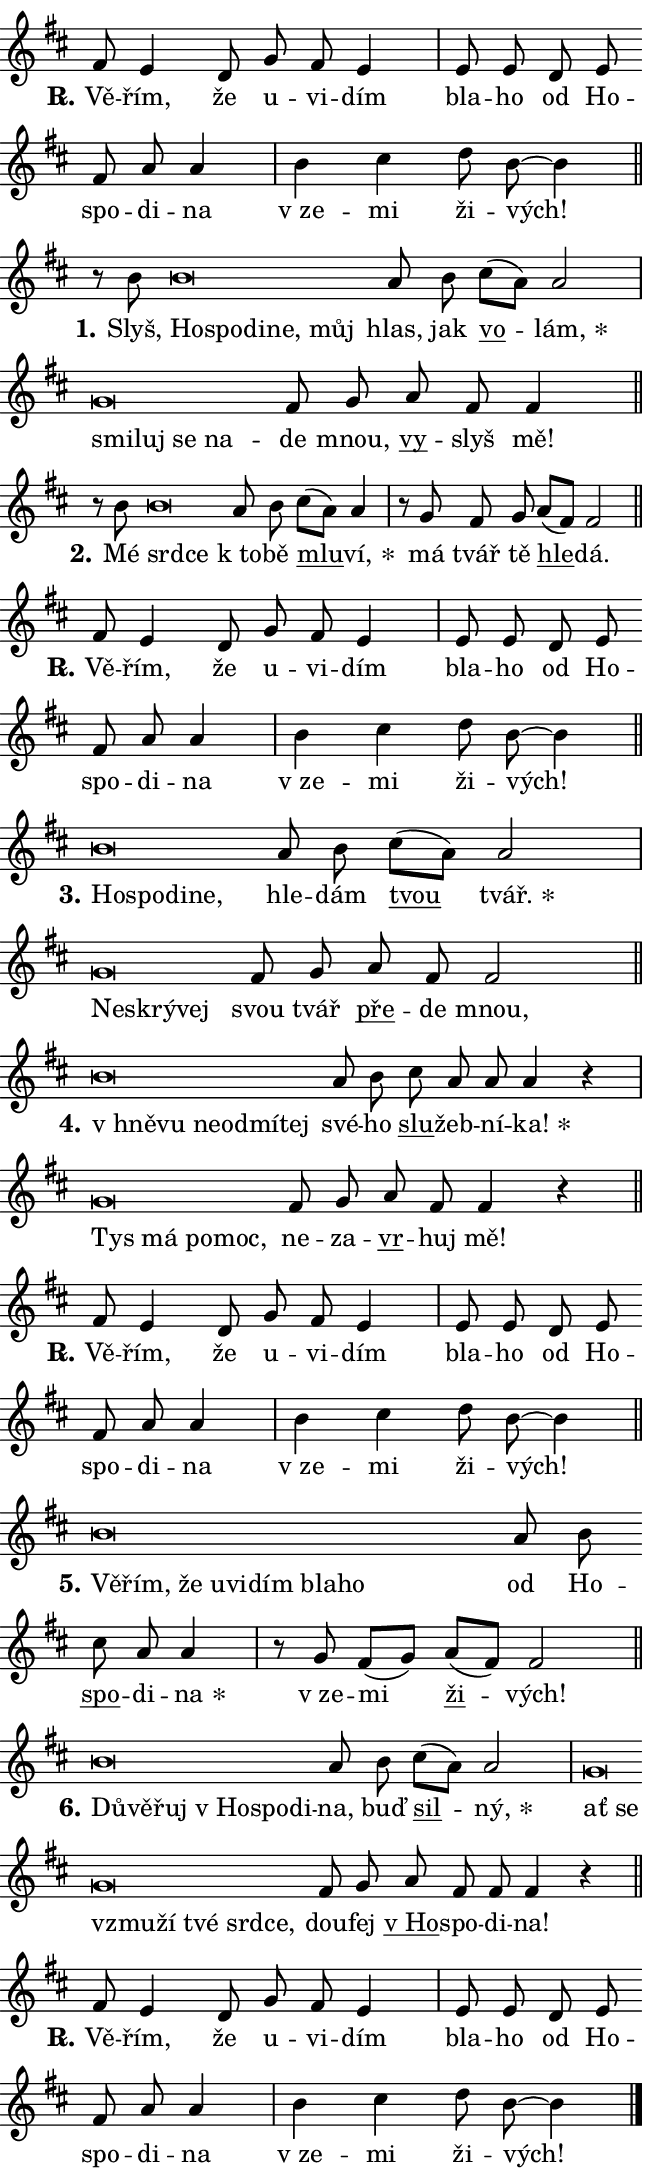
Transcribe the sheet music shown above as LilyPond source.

\version "2.24.0"
\header { tagline = "" }
\paper {
  indent = 0\cm
  top-margin = 0\cm
  right-margin = 0.13\cm % to fit lyric hyphens
  bottom-margin = 0\cm
  left-margin = 0\cm
  paper-width = 11\cm
  page-breaking = #ly:one-page-breaking
  system-system-spacing.basic-distance = #11
  score-system-spacing.basic-distance = #11
  ragged-last = ##f
}


%% Author: Thomas Morley
%% https://lists.gnu.org/archive/html/lilypond-user/2020-05/msg00002.html
#(define (line-position grob)
"Returns position of @var[grob} in current system:
   @code{'start}, if at first time-step
   @code{'end}, if at last time-step
   @code{'middle} otherwise
"
  (let* ((col (ly:item-get-column grob))
         (ln (ly:grob-object col 'left-neighbor))
         (rn (ly:grob-object col 'right-neighbor))
         (col-to-check-left (if (ly:grob? ln) ln col))
         (col-to-check-right (if (ly:grob? rn) rn col))
         (break-dir-left
           (and
             (ly:grob-property col-to-check-left 'non-musical #f)
             (ly:item-break-dir col-to-check-left)))
         (break-dir-right
           (and
             (ly:grob-property col-to-check-right 'non-musical #f)
             (ly:item-break-dir col-to-check-right))))
        (cond ((eqv? 1 break-dir-left) 'start)
              ((eqv? -1 break-dir-right) 'end)
              (else 'middle))))

#(define (tranparent-at-line-position vctor)
  (lambda (grob)
  "Relying on @code{line-position} select the relevant enry from @var{vctor}.
Used to determine transparency,"
    (case (line-position grob)
      ((end) (not (vector-ref vctor 0)))
      ((middle) (not (vector-ref vctor 1)))
      ((start) (not (vector-ref vctor 2))))))

noteHeadBreakVisibility =
#(define-music-function (break-visibility)(vector?)
"Makes @code{NoteHead}s transparent relying on @var{break-visibility}"
#{
  \override NoteHead.transparent =
    #(tranparent-at-line-position break-visibility)
#})

#(define delete-ledgers-for-transparent-note-heads
  (lambda (grob)
    "Reads whether a @code{NoteHead} is transparent.
If so this @code{NoteHead} is removed from @code{'note-heads} from
@var{grob}, which is supposed to be @code{LedgerLineSpanner}.
As a result ledgers are not printed for this @code{NoteHead}"
    (let* ((nhds-array (ly:grob-object grob 'note-heads))
           (nhds-list
             (if (ly:grob-array? nhds-array)
                 (ly:grob-array->list nhds-array)
                 '()))
           ;; Relies on the transparent-property being done before
           ;; Staff.LedgerLineSpanner.after-line-breaking is executed.
           ;; This is fragile ...
           (to-keep
             (remove
               (lambda (nhd)
                 (ly:grob-property nhd 'transparent #f))
               nhds-list)))
      ;; TODO find a better method to iterate over grob-arrays, similiar
      ;; to filter/remove etc for lists
      ;; For now rebuilt from scratch
      (set! (ly:grob-object grob 'note-heads)  '())
      (for-each
        (lambda (nhd)
          (ly:pointer-group-interface::add-grob grob 'note-heads nhd))
        to-keep))))

squashNotes = {
  \override NoteHead.X-extent = #'(-0.2 . 0.2)
  \override NoteHead.Y-extent = #'(-0.75 . 0)
  \override NoteHead.stencil =
    #(lambda (grob)
       (let ((pos (ly:grob-property grob 'staff-position)))
         (begin
           (if (< pos -7) (display "ERROR: Lower brevis then expected\n") (display ""))
           (if (<= pos -6) ly:text-interface::print ly:note-head::print))))
}
unSquashNotes = {
  \revert NoteHead.X-extent
  \revert NoteHead.Y-extent
  \revert NoteHead.stencil
}

hideNotes = \noteHeadBreakVisibility #begin-of-line-visible
unHideNotes = \noteHeadBreakVisibility #all-visible

% work-around for resetting accidentals
% https://lilypond.org/doc/v2.23/Documentation/notation/displaying-rhythms#unmetered-music
cadenzaMeasure = {
  \cadenzaOff
  \partial 1024 s1024
  \cadenzaOn
}

#(define-markup-command (accent layout props text) (markup?)
  "Underline accented syllable"
  (interpret-markup layout props
    #{\markup \override #'(offset . 4.3) \underline { #text }#}))

responsum = \markup \concat {
  "R" \hspace #-1.05 \path #0.1 #'((moveto 0 0.07) (lineto 0.9 0.8)) \hspace #0.05 "."
}

spaceSize = #0.6828661417322834 % exact space size for TeX Gyre Schola

\layout {
  \context {
    \Staff
    \remove "Time_signature_engraver"
    \override LedgerLineSpanner.after-line-breaking = #delete-ledgers-for-transparent-note-heads
  }
  \context {
    \Lyrics {
      \override LyricSpace.minimum-distance = \spaceSize
      \override LyricText.font-name = #"TeX Gyre Schola"
      \override LyricText.font-size = 1
      \override StanzaNumber.font-name = #"TeX Gyre Schola Bold"
      \override StanzaNumber.font-size = 1
    }
  }
  \context {
    \Score 
    \override NoteHead.text =
      #(lambda (grob) 
        (let ((pos (ly:grob-property grob 'staff-position)))
          #{\markup {
            \combine
              \halign #-0.55 \raise #(if (= pos -6) 0 0.5) \override #'(thickness . 2) \draw-line #'(3.2 . 0)
              \musicglyph "noteheads.sM1"
          }#}))
  }
}

% magnetic-lyrics.ily
%
%   written by
%     Jean Abou Samra <jean@abou-samra.fr>
%     Werner Lemberg <wl@gnu.org>
%
%   adapted by
%     Jiri Hon <jiri.hon@gmail.com>
%
% Version 2022-Apr-15

% https://www.mail-archive.com/lilypond-user@gnu.org/msg149350.html

#(define (Left_hyphen_pointer_engraver context)
   "Collect syllable-hyphen-syllable occurrences in lyrics and store
them in properties.  This engraver only looks to the left.  For
example, if the lyrics input is @code{foo -- bar}, it does the
following.

@itemize @bullet
@item
Set the @code{text} property of the @code{LyricHyphen} grob between
@q{foo} and @q{bar} to @code{foo}.

@item
Set the @code{left-hyphen} property of the @code{LyricText} grob with
text @q{foo} to the @code{LyricHyphen} grob between @q{foo} and
@q{bar}.
@end itemize

Use this auxiliary engraver in combination with the
@code{lyric-@/text::@/apply-@/magnetic-@/offset!} hook."
   (let ((hyphen #f)
         (text #f))
     (make-engraver
      (acknowledgers
       ((lyric-syllable-interface engraver grob source-engraver)
        (set! text grob)))
      (end-acknowledgers
       ((lyric-hyphen-interface engraver grob source-engraver)
        ;(when (not (grob::has-interface grob 'lyric-space-interface))
          (set! hyphen grob)));)
      ((stop-translation-timestep engraver)
       (when (and text hyphen)
         (ly:grob-set-object! text 'left-hyphen hyphen))
       (set! text #f)
       (set! hyphen #f)))))

#(define (lyric-text::apply-magnetic-offset! grob)
   "If the space between two syllables is less than the value in
property @code{LyricText@/.details@/.squash-threshold}, move the right
syllable to the left so that it gets concatenated with the left
syllable.

Use this function as a hook for
@code{LyricText@/.after-@/line-@/breaking} if the
@code{Left_@/hyphen_@/pointer_@/engraver} is active."
   (let ((hyphen (ly:grob-object grob 'left-hyphen #f)))
     (when hyphen
       (let ((left-text (ly:spanner-bound hyphen LEFT)))
         (when (grob::has-interface left-text 'lyric-syllable-interface)
           (let* ((common (ly:grob-common-refpoint grob left-text X))
                  (this-x-ext (ly:grob-extent grob common X))
                  (left-x-ext
                   (begin
                     ;; Trigger magnetism for left-text.
                     (ly:grob-property left-text 'after-line-breaking)
                     (ly:grob-extent left-text common X)))
                  ;; `delta` is the gap width between two syllables.
                  (delta (- (interval-start this-x-ext)
                            (interval-end left-x-ext)))
                  (details (ly:grob-property grob 'details))
                  (threshold (assoc-get 'squash-threshold details 0.2)))
             (when (< delta threshold)
               (let* (;; We have to manipulate the input text so that
                      ;; ligatures crossing syllable boundaries are not
                      ;; disabled.  For languages based on the Latin
                      ;; script this is essentially a beautification.
                      ;; However, for non-Western scripts it can be a
                      ;; necessity.
                      (lt (ly:grob-property left-text 'text))
                      (rt (ly:grob-property grob 'text))
                      (is-space (grob::has-interface hyphen 'lyric-space-interface))
                      (space (if is-space " " ""))
                      (extra-delta (if is-space spaceSize 0))
                      ;; Append new syllable.
                      (ltrt-space (if (and (string? lt) (string? rt))
                                (string-append lt space rt)
                                (make-concat-markup (list lt space rt))))
                      ;; Right-align `ltrt` to the right side.
                      (ltrt-space-markup (grob-interpret-markup
                               grob
                               (make-translate-markup
                                (cons (interval-length this-x-ext) 0)
                                (make-right-align-markup ltrt-space)))))
                 (begin
                   ;; Don't print `left-text`.
                   (ly:grob-set-property! left-text 'stencil #f)
                   ;; Set text and stencil (which holds all collected
                   ;; syllables so far) and shift it to the left.
                   (ly:grob-set-property! grob 'text ltrt-space)
                   (ly:grob-set-property! grob 'stencil ltrt-space-markup)
                   (ly:grob-translate-axis! grob (- (- delta extra-delta)) X))))))))))


#(define (lyric-hyphen::displace-bounds-first grob)
   ;; Make very sure this callback isn't triggered too early.
   (let ((left (ly:spanner-bound grob LEFT))
         (right (ly:spanner-bound grob RIGHT)))
     (ly:grob-property left 'after-line-breaking)
     (ly:grob-property right 'after-line-breaking)
     (ly:lyric-hyphen::print grob)))

squashThreshold = #0.4

\layout {
  \context {
    \Lyrics
    \consists #Left_hyphen_pointer_engraver
    \override LyricText.after-line-breaking =
      #lyric-text::apply-magnetic-offset!
    \override LyricHyphen.stencil = #lyric-hyphen::displace-bounds-first
    \override LyricText.details.squash-threshold = \squashThreshold
    \override LyricHyphen.minimum-distance = 0
    \override LyricHyphen.minimum-length = \squashThreshold
  }
}

squashText = \override LyricText.details.squash-threshold = 9999
unSquashText = \override LyricText.details.squash-threshold = \squashThreshold

leftText = \override LyricText.self-alignment-X = #LEFT
unLeftText = \revert LyricText.self-alignment-X

starOffset = #(lambda (grob) 
                (let ((x_offset (ly:self-alignment-interface::aligned-on-x-parent grob)))
                  (if (= x_offset 0) 0 (+ x_offset 1.2))))

star = #(define-music-function (syllable)(string?)
"Append star separator at the end of a syllable"
#{
  \once \override LyricText.X-offset = #starOffset
  \lyricmode { \markup {
    #syllable
    \override #'((font-name . "TeX Gyre Schola Bold")) \hspace #0.2 \lower #0.65 \larger "*"
  } }
#})

starAccent = #(define-music-function (syllable)(string?)
"Append star separator at the end of a syllable and make accent"
#{
  \once \override LyricText.X-offset = #starOffset
  \lyricmode { \markup {
    \accent #syllable
    \override #'((font-name . "TeX Gyre Schola Bold")) \hspace #0.2 \lower #0.65 \larger "*"
  } }
#})

breath = #(define-music-function (syllable)(string?)
"Append breathing indicator at the end of a syllable"
#{
  \lyricmode { \markup { #syllable "+" } }
#})

optionalBreath = #(define-music-function (syllable)(string?)
"Append optional breathing indicator at the end of a syllable"
#{
  \lyricmode { \markup { #syllable "(+)" } }
#})


\score {
    <<
        \new Voice = "melody" { \cadenzaOn \key d \major \relative { fis'8 e4 d8 g fis e4 \cadenzaMeasure \bar "|" e8 e d e \bar "" fis a a4 \cadenzaMeasure \bar "|" b cis d8 b~ b4 \cadenzaMeasure \bar "||" \break } }
        \new Lyrics \lyricsto "melody" { \lyricmode { \set stanza = \responsum
Vě -- řím, že u -- vi -- dím bla -- ho od Ho -- spo -- di -- na "v ze" -- mi ži -- vých! } }
    >>
    \layout {}
}

\score {
    <<
        \new Voice = "melody" { \cadenzaOn \key d \major \relative { r8 b'8 \squashNotes b\breve*1/16 \hideNotes \breve*1/16 \bar "" \breve*1/16 \bar "" \breve*1/16 \breve*1/16 \bar "" \unHideNotes \unSquashNotes a8 b \bar "" cis[( a)] a2 \cadenzaMeasure \bar "|" \squashNotes g\breve*1/16 \hideNotes \breve*1/16 \bar "" \breve*1/16 \breve*1/16 \bar "" \unHideNotes \unSquashNotes fis8 g \bar "" a fis fis4 \cadenzaMeasure \bar "||" \break } }
        \new Lyrics \lyricsto "melody" { \lyricmode { \set stanza = "1."
Slyš, \leftText Ho -- \squashText spo -- di -- ne, můj \unLeftText \unSquashText hlas, jak \markup \accent vo -- \star lám, \leftText smi -- \squashText luj se na -- \unLeftText \unSquashText de mnou, \markup \accent vy -- slyš mě! } }
    >>
    \layout {}
}

\score {
    <<
        \new Voice = "melody" { \cadenzaOn \key d \major \relative { r8 b'8 \squashNotes b\breve*1/16 \hideNotes \breve*1/16 \bar "" \unHideNotes \unSquashNotes a8 b \bar "" cis[( a)] a4 \cadenzaMeasure \bar "|" r8 g8 fis8 g \bar "" a[( fis)] fis2 \cadenzaMeasure \bar "||" \break } }
        \new Lyrics \lyricsto "melody" { \lyricmode { \set stanza = "2."
Mé \leftText srd -- \squashText ce \unLeftText \unSquashText "k to" -- bě \markup \accent mlu -- \star ví, má tvář tě \markup \accent hle -- dá. } }
    >>
    \layout {}
}

\score {
    <<
        \new Voice = "melody" { \cadenzaOn \key d \major \relative { fis'8 e4 d8 g fis e4 \cadenzaMeasure \bar "|" e8 e d e \bar "" fis a a4 \cadenzaMeasure \bar "|" b cis d8 b~ b4 \cadenzaMeasure \bar "||" \break } }
        \new Lyrics \lyricsto "melody" { \lyricmode { \set stanza = \responsum
Vě -- řím, že u -- vi -- dím bla -- ho od Ho -- spo -- di -- na "v ze" -- mi ži -- vých! } }
    >>
    \layout {}
}

\score {
    <<
        \new Voice = "melody" { \cadenzaOn \key d \major \relative { \squashNotes b'\breve*1/16 \hideNotes \breve*1/16 \bar "" \breve*1/16 \breve*1/16 \bar "" \unHideNotes \unSquashNotes a8 b \bar "" cis[( a)] a2 \cadenzaMeasure \bar "|" \squashNotes g\breve*1/16 \hideNotes \breve*1/16 \breve*1/16 \bar "" \unHideNotes \unSquashNotes fis8 g \bar "" a fis fis2 \cadenzaMeasure \bar "||" \break } }
        \new Lyrics \lyricsto "melody" { \lyricmode { \set stanza = "3."
\leftText Ho -- \squashText spo -- di -- ne, \unLeftText \unSquashText hle -- dám \markup \accent tvou \star tvář. \leftText Ne -- \squashText skrý -- vej \unLeftText \unSquashText svou tvář \markup \accent pře -- de mnou, } }
    >>
    \layout {}
}

\score {
    <<
        \new Voice = "melody" { \cadenzaOn \key d \major \relative { \squashNotes b'\breve*1/16 \hideNotes \breve*1/16 \bar "" \breve*1/16 \bar "" \breve*1/16 \bar "" \breve*1/16 \breve*1/16 \bar "" \unHideNotes \unSquashNotes a8 b \bar "" cis a a a4 r \cadenzaMeasure \bar "|" \squashNotes g\breve*1/16 \hideNotes \breve*1/16 \bar "" \breve*1/16 \breve*1/16 \bar "" \unHideNotes \unSquashNotes fis8 g \bar "" a fis fis4 r \cadenzaMeasure \bar "||" \break } }
        \new Lyrics \lyricsto "melody" { \lyricmode { \set stanza = "4."
\leftText "v hně" -- \squashText vu ne -- od -- mí -- tej \unLeftText \unSquashText své -- ho \markup \accent slu -- žeb -- ní -- \star ka! \leftText Tys \squashText má po -- moc, \unLeftText \unSquashText ne -- za -- \markup \accent vr -- huj mě! } }
    >>
    \layout {}
}

\score {
    <<
        \new Voice = "melody" { \cadenzaOn \key d \major \relative { fis'8 e4 d8 g fis e4 \cadenzaMeasure \bar "|" e8 e d e \bar "" fis a a4 \cadenzaMeasure \bar "|" b cis d8 b~ b4 \cadenzaMeasure \bar "||" \break } }
        \new Lyrics \lyricsto "melody" { \lyricmode { \set stanza = \responsum
Vě -- řím, že u -- vi -- dím bla -- ho od Ho -- spo -- di -- na "v ze" -- mi ži -- vých! } }
    >>
    \layout {}
}

\score {
    <<
        \new Voice = "melody" { \cadenzaOn \key d \major \relative { \squashNotes b'\breve*1/16 \hideNotes \breve*1/16 \bar "" \breve*1/16 \bar "" \breve*1/16 \bar "" \breve*1/16 \bar "" \breve*1/16 \bar "" \breve*1/16 \breve*1/16 \bar "" \unHideNotes \unSquashNotes a8 b \bar "" cis a a4 \cadenzaMeasure \bar "|" r8 g8 fis8[( g)] \bar "" a[( fis)] fis2 \cadenzaMeasure \bar "||" \break } }
        \new Lyrics \lyricsto "melody" { \lyricmode { \set stanza = "5."
\leftText Vě -- \squashText řím, že u -- vi -- dím bla -- ho \unLeftText \unSquashText od Ho -- \markup \accent spo -- di -- \star na "v ze" -- mi \markup \accent ži -- vých! } }
    >>
    \layout {}
}

\score {
    <<
        \new Voice = "melody" { \cadenzaOn \key d \major \relative { \squashNotes b'\breve*1/16 \hideNotes \breve*1/16 \bar "" \breve*1/16 \bar "" \breve*1/16 \bar "" \breve*1/16 \breve*1/16 \bar "" \unHideNotes \unSquashNotes a8 b \bar "" cis[( a)] a2 \cadenzaMeasure \bar "|" \squashNotes g\breve*1/16 \hideNotes \breve*1/16 \bar "" \breve*1/16 \bar "" \breve*1/16 \bar "" \breve*1/16 \bar "" \breve*1/16 \breve*1/16 \bar "" \unHideNotes \unSquashNotes fis8 g \bar "" a fis fis fis4 r \cadenzaMeasure \bar "||" \break } }
        \new Lyrics \lyricsto "melody" { \lyricmode { \set stanza = "6."
\leftText Dů -- \squashText vě -- řuj "v Ho" -- spo -- di -- \unLeftText \unSquashText na, buď \markup \accent sil -- \star ný, \leftText ať \squashText se vzmu -- ží tvé srd -- ce, \unLeftText \unSquashText dou -- fej \markup \accent "v Ho" -- spo -- di -- na! } }
    >>
    \layout {}
}

\score {
    <<
        \new Voice = "melody" { \cadenzaOn \key d \major \relative { fis'8 e4 d8 g fis e4 \cadenzaMeasure \bar "|" e8 e d e \bar "" fis a a4 \cadenzaMeasure \bar "|" b cis d8 b~ b4 \cadenzaMeasure \bar "||" \break } \bar "|." }
        \new Lyrics \lyricsto "melody" { \lyricmode { \set stanza = \responsum
Vě -- řím, že u -- vi -- dím bla -- ho od Ho -- spo -- di -- na "v ze" -- mi ži -- vých! } }
    >>
    \layout {}
}
